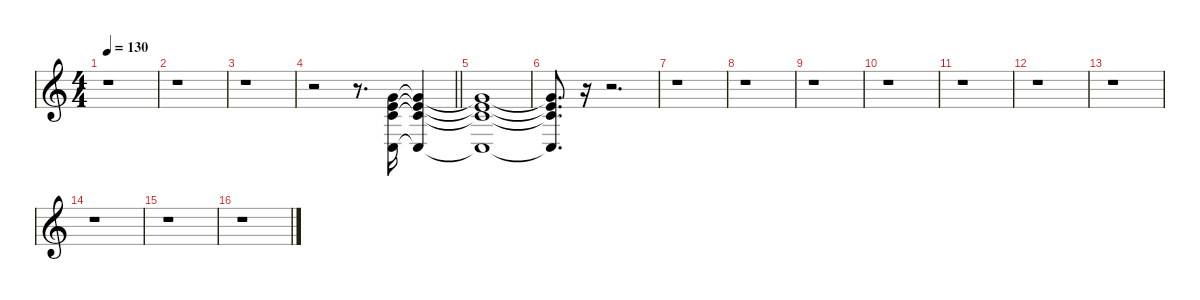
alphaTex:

\defaultSystemsLayout 4
\hideDynamics
\bracketExtendMode nobrackets
\singleTrackTrackNamePolicy hidden
\multiTrackTrackNamePolicy hidden
\otherSystemsTrackNameOrientation horizontal
\track ("Weird synth" "sax.") {defaultSystemsLayout 32 instrument baritonesax}
\staff {score}
\tuning (E4 B3 G3 D3 A2 E2 B1)
\ts (4 4)
\tempo 130
\clef g2
\ks c
r.1{dy f beam Down} |
r.1{beam Down} |
r.1{beam Down} |
\barLineRight lightlight
r.2{instrument seashore beam Down} r.8{d beam Down} (3.1 5.2 5.3 3.5).16{beam Up} (3.1{t} 5.2{t} 5.3{t} 3.5{t}).4{beam Up} |
(3.1{t} 5.2{t} 5.3{t} 3.5{t}).1{beam Up} |
(3.1{t} 5.2{t} 5.3{t} 3.5{t}).8{d beam Up} r.16{beam Up} r.2{d beam Up} |
r.1{beam Down} |
r.1{beam Down} |
r.1{beam Down} |
r.1{beam Down} |
r.1{beam Down} |
r.1{beam Down} |
r.1{beam Down} |
r.1{beam Down} |
r.1{beam Down} |
r.1{beam Down}
